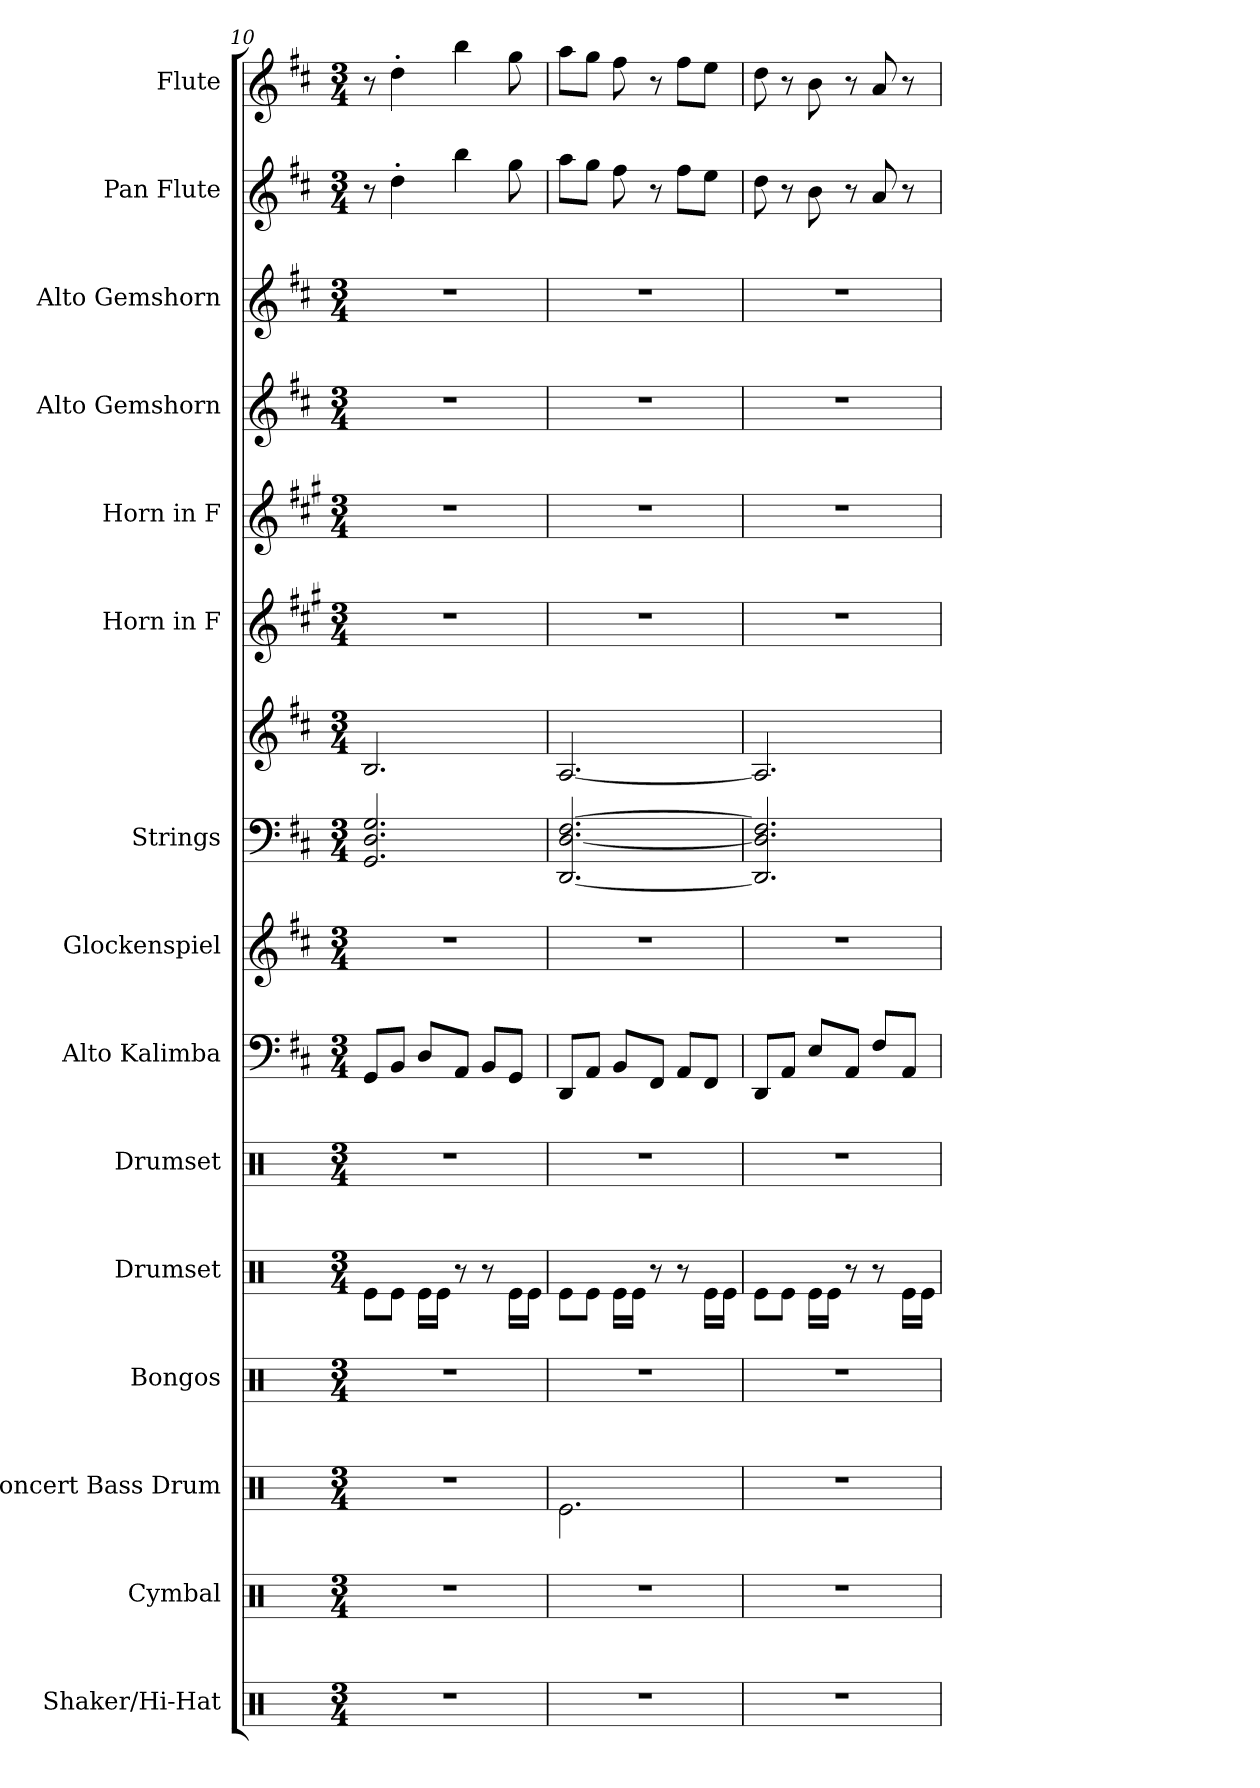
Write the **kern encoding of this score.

**kern	**kern	**kern	**kern	**kern	**kern	**kern	**kern	**kern	**kern	**kern	**kern	**kern	**kern	**kern	**kern
*part15	*part14	*part13	*part12	*part11	*part10	*part9	*part8	*part7	*part7	*part6	*part5	*part4	*part3	*part2	*part1
*staff16	*staff15	*staff14	*staff13	*staff12	*staff11	*staff10	*staff9	*staff8	*staff7	*staff6	*staff5	*staff4	*staff3	*staff2	*staff1
*I"Shaker/Hi-Hat	*I"Cymbal	*I"Concert Bass Drum	*I"Bongos	*I"Drumset	*I"Drumset	*I"Alto Kalimba	*I"Glockenspiel	*I"Strings	*	*I"Horn in F	*I"Horn in F	*I"Alto Gemshorn	*I"Alto Gemshorn	*I"Pan Flute	*I"Flute
*I'Sh/HH	*I'Cym.	*I'Con. BD	*I'Bon.	*I'D. Set	*I'D. Set	*I'A. Kal.	*I'Glock.	*I'St.	*	*	*	*I'A. Gh.	*I'A. Gh.	*I'Pn. Fl.	*I'Fl.
!!LO:PB:g=z
*clefX	*clefX	*clefX	*clefX	*clefX	*clefX	*clefF4	*clefG2	*clefF4	*clefG2	*clefG2	*clefG2	*clefG2	*clefG2	*clefG2	*clefG2
*	*	*	*	*	*	*	*ITrd-14c-24	*	*	*ITrd4c7	*ITrd4c7	*	*	*	*
*k[]	*k[]	*k[]	*k[]	*k[]	*k[]	*k[f#c#]	*k[f#c#]	*k[f#c#]	*k[f#c#]	*k[f#c#]	*k[f#c#]	*k[f#c#]	*k[f#c#]	*k[f#c#]	*k[f#c#]
*M3/4	*M3/4	*M3/4	*M3/4	*M3/4	*M3/4	*M3/4	*M3/4	*M3/4	*M3/4	*M3/4	*M3/4	*M3/4	*M3/4	*M3/4	*M3/4
=10	=10	=10	=10	=10	=10	=10	=10	=10	=10	=10	=10	=10	=10	=10	=10
2.r	2.r	2.r	2.r	8Re\L	2.r	8GG/L	2.r	2.GG/ 2.D/ 2.G/	2.B/	2.r	2.r	2.r	2.r	8r	8r
.	.	.	.	8Re\J	.	8BB/J	.	.	.	.	.	.	.	4dd'\	4dd'\
.	.	.	.	16Re\LL	.	8D/L	.	.	.	.	.	.	.	.	.
.	.	.	.	16Re\JJ	.	.	.	.	.	.	.	.	.	.	.
.	.	.	.	8r	.	8AA/J	.	.	.	.	.	.	.	4bb\	4bb\
.	.	.	.	8r	.	8BB/L	.	.	.	.	.	.	.	.	.
.	.	.	.	16Re\LL	.	8GG/J	.	.	.	.	.	.	.	8gg\	8gg\
.	.	.	.	16Re\JJ	.	.	.	.	.	.	.	.	.	.	.
=11	=11	=11	=11	=11	=11	=11	=11	=11	=11	=11	=11	=11	=11	=11	=11
2.r	2.r	2.Re\	2.r	8Re\L	2.r	8DD/L	2.r	[2.DD/ [2.D/ [2.F#/	[2.A/	2.r	2.r	2.r	2.r	8aa\L	8aa\L
.	.	.	.	8Re\J	.	8AA/J	.	.	.	.	.	.	.	8gg\J	8gg\J
.	.	.	.	16Re\LL	.	8BB/L	.	.	.	.	.	.	.	8ff#\	8ff#\
.	.	.	.	16Re\JJ	.	.	.	.	.	.	.	.	.	.	.
.	.	.	.	8r	.	8FF#/J	.	.	.	.	.	.	.	8r	8r
.	.	.	.	8r	.	8AA/L	.	.	.	.	.	.	.	8ff#\L	8ff#\L
.	.	.	.	16Re\LL	.	8FF#/J	.	.	.	.	.	.	.	8ee\J	8ee\J
.	.	.	.	16Re\JJ	.	.	.	.	.	.	.	.	.	.	.
=12	=12	=12	=12	=12	=12	=12	=12	=12	=12	=12	=12	=12	=12	=12	=12
2.r	2.r	2.r	2.r	8Re\L	2.r	8DD/L	2.r	2.DD/] 2.D/] 2.F#/]	2.A/]	2.r	2.r	2.r	2.r	8dd\	8dd\
.	.	.	.	8Re\J	.	8AA/J	.	.	.	.	.	.	.	8r	8r
.	.	.	.	16Re\LL	.	8E/L	.	.	.	.	.	.	.	8b\	8b\
.	.	.	.	16Re\JJ	.	.	.	.	.	.	.	.	.	.	.
.	.	.	.	8r	.	8AA/J	.	.	.	.	.	.	.	8r	8r
.	.	.	.	8r	.	8F#/L	.	.	.	.	.	.	.	8a/	8a/
.	.	.	.	16Re\LL	.	8AA/J	.	.	.	.	.	.	.	8r	8r
.	.	.	.	16Re\JJ	.	.	.	.	.	.	.	.	.	.	.
=	=	=	=	=	=	=	=	=	=	=	=	=	=	=	=
*-	*-	*-	*-	*-	*-	*-	*-	*-	*-	*-	*-	*-	*-	*-	*-
